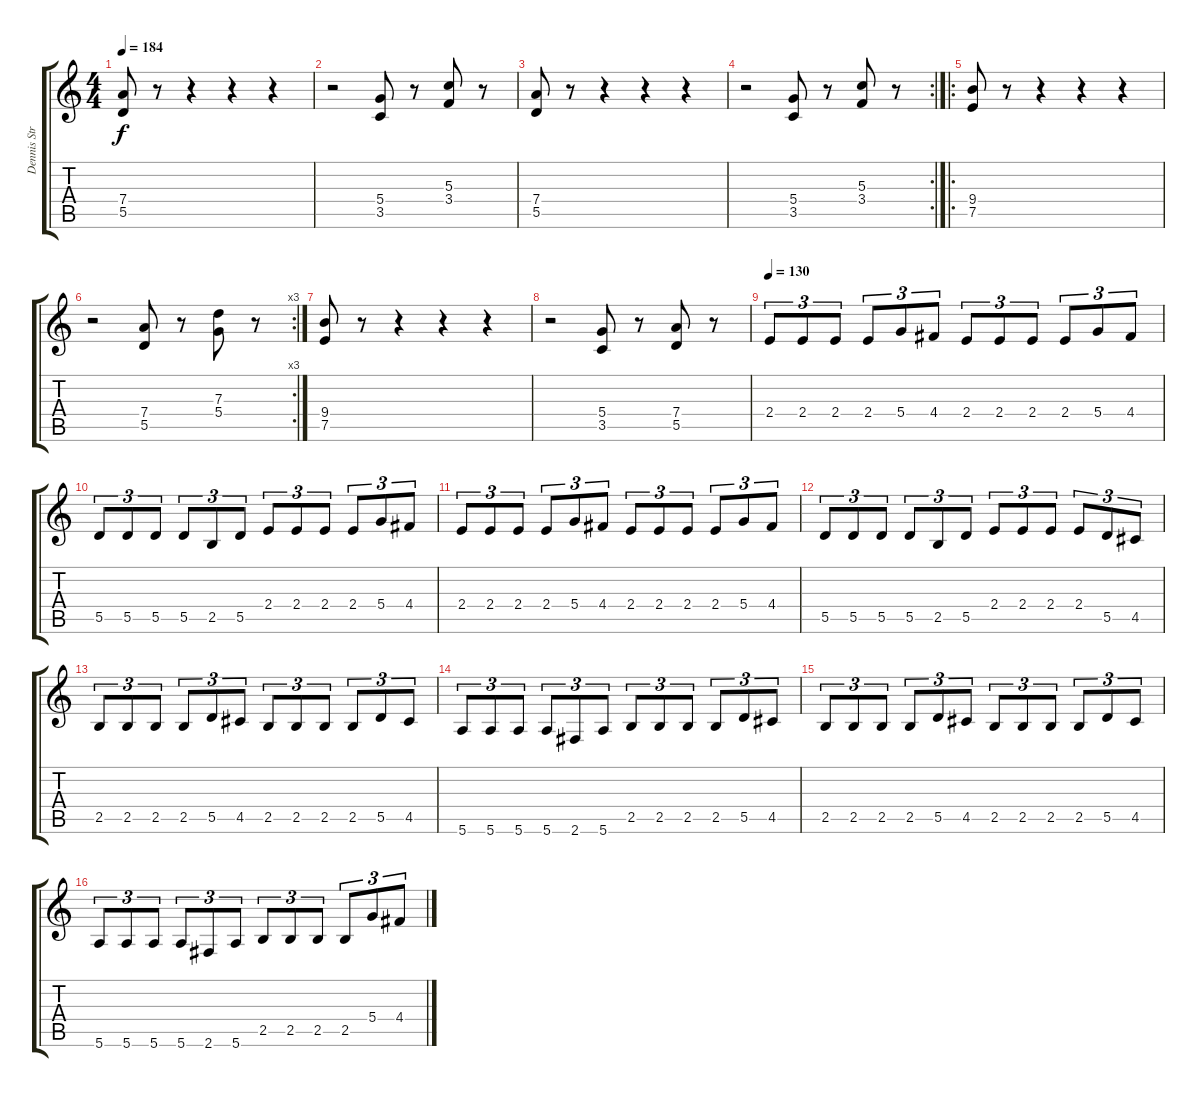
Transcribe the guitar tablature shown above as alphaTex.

\track ("Dennis Stratton" "Dennis Str") {instrument distortionguitar}
\staff {score tabs}
\tuning (E4 B3 G3 D3 A2 E2) {hide}
\ts (4 4)
\tempo 184
\clef g2
\ks c
(7.4 5.5).8{dy f instrument distortionguitar} r.8 r.4 r.4 r.4 |
r.2 (5.4 3.5).8 r.8 (5.3 3.4).8 r.8 |
(7.4 5.5).8 r.8 r.4 r.4 r.4 |
\rc 2
r.2 (5.4 3.5).8 r.8 (5.3 3.4).8 r.8 |
\ro
(9.4 7.5).8 r.8 r.4 r.4 r.4 |
\rc 3
r.2 (7.4 5.5).8 r.8 (7.3 5.4).8 r.8 |
(9.4 7.5).8 r.8 r.4 r.4 r.4 |
r.2 (5.4 3.5).8 r.8 (7.4 5.5).8 r.8 |
\tempo 130
2.4.8{tu (3 2)} 2.4.8{tu (3 2)} 2.4.8{tu (3 2)} 2.4.8{tu (3 2)} 5.4.8{tu (3 2)} 4.4.8{tu (3 2)} 2.4.8{tu (3 2)} 2.4.8{tu (3 2)} 2.4.8{tu (3 2)} 2.4.8{tu (3 2)} 5.4.8{tu (3 2)} 4.4.8{tu (3 2)} |
5.5.8{tu (3 2)} 5.5.8{tu (3 2)} 5.5.8{tu (3 2)} 5.5.8{tu (3 2)} 2.5.8{tu (3 2)} 5.5.8{tu (3 2)} 2.4.8{tu (3 2)} 2.4.8{tu (3 2)} 2.4.8{tu (3 2)} 2.4.8{tu (3 2)} 5.4.8{tu (3 2)} 4.4.8{tu (3 2)} |
2.4.8{tu (3 2)} 2.4.8{tu (3 2)} 2.4.8{tu (3 2)} 2.4.8{tu (3 2)} 5.4.8{tu (3 2)} 4.4.8{tu (3 2)} 2.4.8{tu (3 2)} 2.4.8{tu (3 2)} 2.4.8{tu (3 2)} 2.4.8{tu (3 2)} 5.4.8{tu (3 2)} 4.4.8{tu (3 2)} |
5.5.8{tu (3 2)} 5.5.8{tu (3 2)} 5.5.8{tu (3 2)} 5.5.8{tu (3 2)} 2.5.8{tu (3 2)} 5.5.8{tu (3 2)} 2.4.8{tu (3 2)} 2.4.8{tu (3 2)} 2.4.8{tu (3 2)} 2.4.8{tu (3 2)} 5.5.8{tu (3 2)} 4.5.8{tu (3 2)} |
2.5.8{tu (3 2)} 2.5.8{tu (3 2)} 2.5.8{tu (3 2)} 2.5.8{tu (3 2)} 5.5.8{tu (3 2)} 4.5.8{tu (3 2)} 2.5.8{tu (3 2)} 2.5.8{tu (3 2)} 2.5.8{tu (3 2)} 2.5.8{tu (3 2)} 5.5.8{tu (3 2)} 4.5.8{tu (3 2)} |
5.6.8{tu (3 2)} 5.6.8{tu (3 2)} 5.6.8{tu (3 2)} 5.6.8{tu (3 2)} 2.6.8{tu (3 2)} 5.6.8{tu (3 2)} 2.5.8{tu (3 2)} 2.5.8{tu (3 2)} 2.5.8{tu (3 2)} 2.5.8{tu (3 2)} 5.5.8{tu (3 2)} 4.5.8{tu (3 2)} |
2.5.8{tu (3 2)} 2.5.8{tu (3 2)} 2.5.8{tu (3 2)} 2.5.8{tu (3 2)} 5.5.8{tu (3 2)} 4.5.8{tu (3 2)} 2.5.8{tu (3 2)} 2.5.8{tu (3 2)} 2.5.8{tu (3 2)} 2.5.8{tu (3 2)} 5.5.8{tu (3 2)} 4.5.8{tu (3 2)} |
5.6.8{tu (3 2)} 5.6.8{tu (3 2)} 5.6.8{tu (3 2)} 5.6.8{tu (3 2)} 2.6.8{tu (3 2)} 5.6.8{tu (3 2)} 2.5.8{tu (3 2)} 2.5.8{tu (3 2)} 2.5.8{tu (3 2)} 2.5.8{tu (3 2)} 5.4.8{tu (3 2)} 4.4.8{tu (3 2)}
